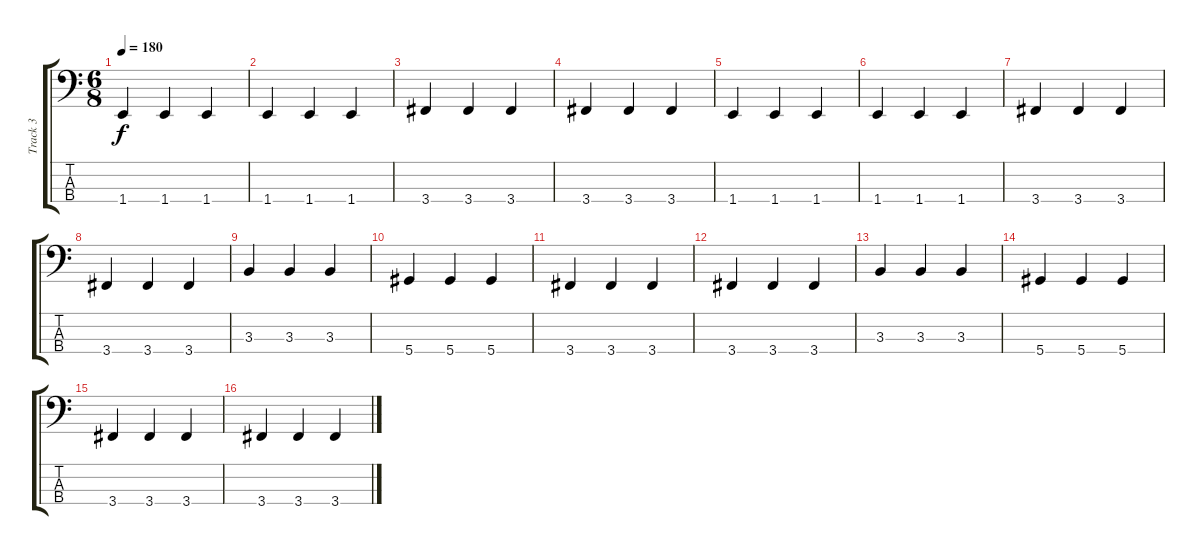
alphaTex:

\track ("Track 3" "Track 3") {instrument acousticguitarnylon}
\staff {score tabs}
\tuning (Gb2 Db2 Ab1 Eb1) {hide}
\ts (6 8)
\tempo 180
\clef f4
\ks c
1.4.4{dy f} 1.4.4 1.4.4 |
1.4.4 1.4.4 1.4.4 |
3.4.4 3.4.4 3.4.4 |
3.4.4 3.4.4 3.4.4 |
1.4.4 1.4.4 1.4.4 |
1.4.4 1.4.4 1.4.4 |
3.4.4 3.4.4 3.4.4 |
3.4.4 3.4.4 3.4.4 |
3.3.4 3.3.4 3.3.4 |
5.4.4 5.4.4 5.4.4 |
3.4.4 3.4.4 3.4.4 |
3.4.4 3.4.4 3.4.4 |
3.3.4 3.3.4 3.3.4 |
5.4.4 5.4.4 5.4.4 |
3.4.4 3.4.4 3.4.4 |
3.4.4 3.4.4 3.4.4
